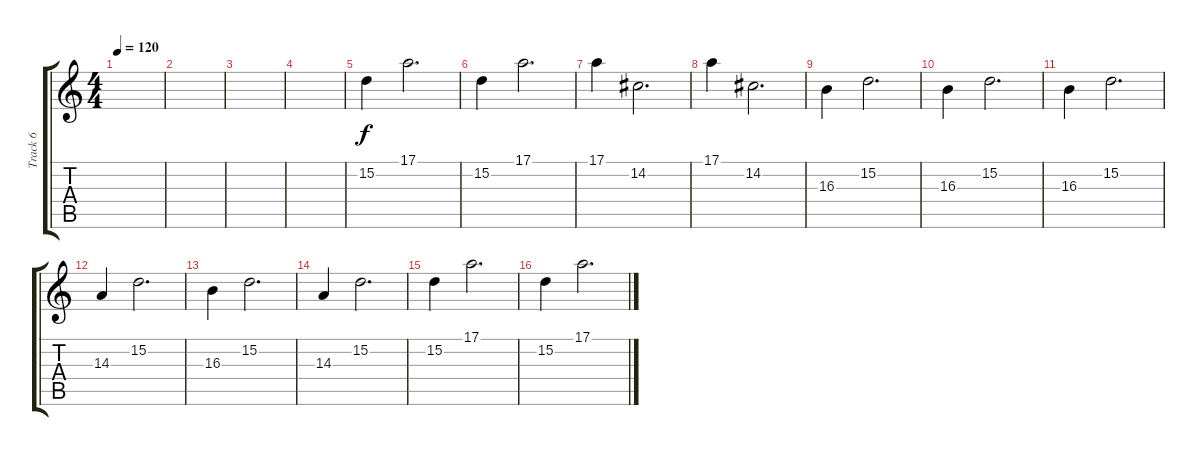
\track ("Track 6" "Track 6") {instrument celesta}
\staff {score tabs}
\tuning (E4 B3 G3 D3 A2 E2) {hide}
\ts (4 4)
\tempo 120
\clef g2
\ks c
|
|
|
|
15.2.4 17.1.2{d} |
15.2.4 17.1.2{d} |
17.1.4 14.2.2{d} |
17.1.4 14.2.2{d} |
16.3.4 15.2.2{d} |
16.3.4 15.2.2{d} |
16.3.4 15.2.2{d} |
14.3.4 15.2.2{d} |
16.3.4 15.2.2{d} |
14.3.4 15.2.2{d} |
15.2.4 17.1.2{d} |
15.2.4 17.1.2{d}
